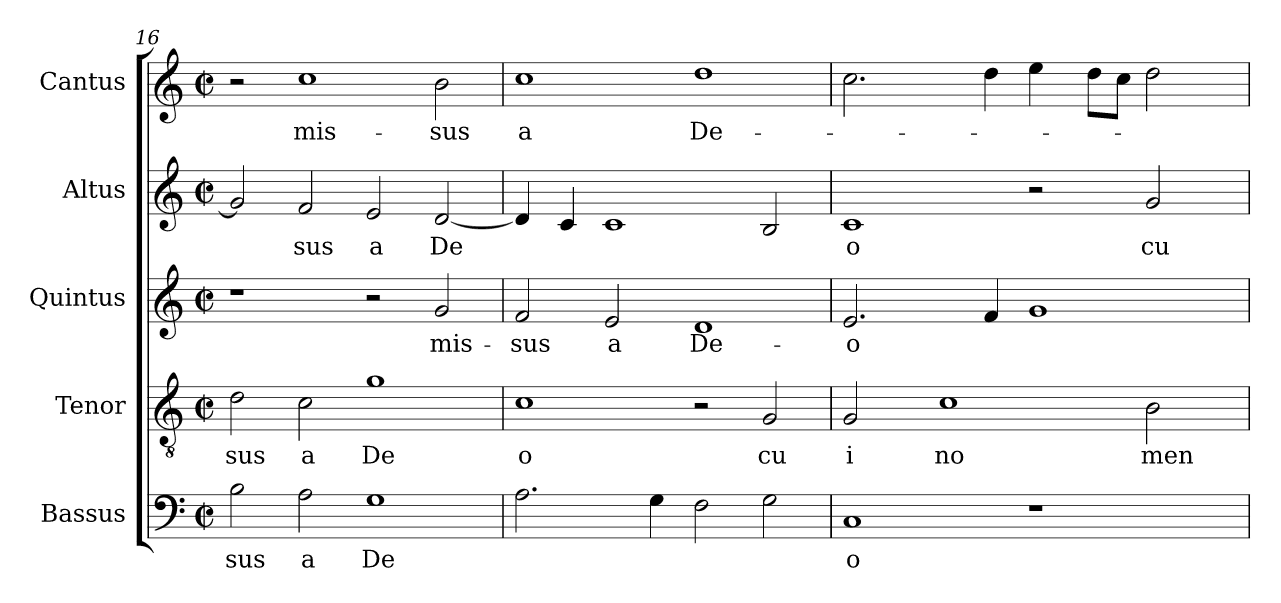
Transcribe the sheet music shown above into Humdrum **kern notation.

**kern	**text	**kern	**text	**kern	**text	**kern	**text	**kern	**text
*part5	*part5	*part4	*part4	*part3	*part3	*part2	*part2	*part1	*part1
*staff5	*staff5	*staff4	*staff4	*staff3	*staff3	*staff2	*staff2	*staff1	*staff1
*I"Bassus	*	*I"Tenor	*	*I"Quintus	*	*I"Altus	*	*I"Cantus	*
*clefF4	*	*clefGv2	*	*clefG2	*	*clefG2	*	*clefG2	*
*M2/2	*	*M2/2	*	*M2/2	*	*M2/2	*	*M2/2	*
*met(c|)	*	*met(c|)	*	*met(c|)	*	*met(c|)	*	*met(c|)	*
=16	=16	=16	=16	=16	=16	=16	=16	=16	=16
!	!LO:LY:b:cj	!	!LO:LY:b:cj	!	!	!	!	!	!
2B\	sus	2d\	sus	1r	.	2g/]	.	2r	.
!	!LO:LY:b:cj	!	!LO:LY:b:cj	!	!	!	!LO:LY:b:cj	!	!LO:LY:b:cj
2A\	a	2c\	a	.	.	2f/	sus	1cc	mis-
!	!LO:LY:b:cj	!	!LO:LY:b:cj	!	!	!	!LO:LY:b:cj	!	!
1G	De	1g	De	2r	.	2e/	a	.	.
!	!	!	!	!	!LO:LY:b:cj	!	!LO:LY:b	!	!LO:LY:b:cj
.	.	.	.	2g/	mis-	[<2d/	De	2b\	-sus
=17	=17	=17	=17	=17	=17	=17	=17	=17	=17
!	!	!	!LO:LY:b:cj	!	!LO:LY:b:cj	!	!	!	!LO:LY:b:cj
2.A\	.	1c	o	2f/	-sus	4d/]	.	1cc	a
.	.	.	.	.	.	4c/	.	.	.
!	!	!	!	!	!LO:LY:b:cj	!	!	!	!
.	.	.	.	2e/	a	1c	.	.	.
4G\	.	.	.	.	.	.	.	.	.
!	!	!	!	!	!LO:LY:b:cj	!	!	!	!LO:LY:b:cj
2F\	.	2r	.	1d	De-	.	.	1dd	De-
!	!	!	!LO:LY:b:cj	!	!	!	!	!	!
2G\	.	2G/	cu	.	.	2B/	.	.	.
!!LO:PB:g=z
=18	=18	=18	=18	=18	=18	=18	=18	=18	=18
!	!LO:LY:b:cj	!	!LO:LY:b:cj	!	!LO:LY:b:cj	!	!LO:LY:b:cj	!	!
*	*	*	*	*	*	*	*	*^	*
1C	o	2G/	i	2.e/	-o	1c	o	2.cc\	8ryy	.
.	.	.	.	.	.	.	.	.	32ryy	.
.	.	.	.	.	.	.	.	.	1ryy	.
!	!	!	!LO:LY:b:cj	!	!	!	!	!	!	!
.	.	1c	no	.	.	.	.	.	.	.
.	.	.	.	4f/	.	.	.	4dd\	.	.
1r	.	.	.	1g	.	2r	.	4ee\	.	.
.	.	.	.	.	.	.	.	.	2ryy	.
.	.	.	.	.	.	.	.	8dd\L	.	.
.	.	.	.	.	.	.	.	8cc\J	.	.
!	!	!	!LO:LY:b:cj	!	!	!	!LO:LY:b:cj	!	!	!
.	.	2B\	men	.	.	2g/	cu	2dd\	.	.
.	.	.	.	.	.	.	.	.	4ryy	.
.	.	.	.	.	.	.	.	.	16.ryy	.
*	*	*	*	*	*	*	*	*v	*v	*
=	=	=	=	=	=	=	=	=	=
*-	*-	*-	*-	*-	*-	*-	*-	*-	*-
